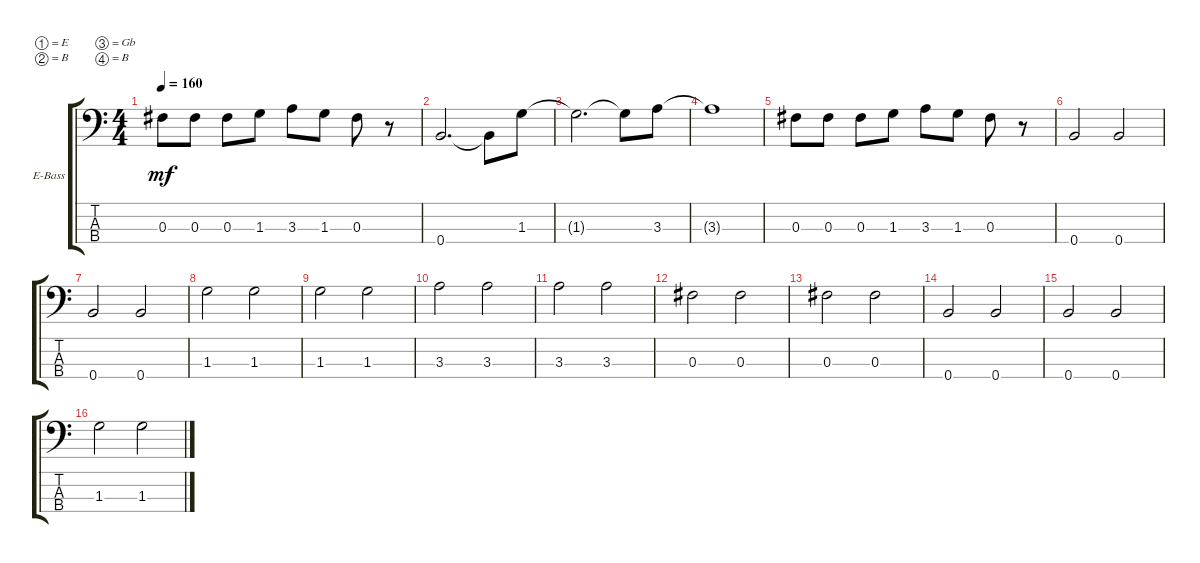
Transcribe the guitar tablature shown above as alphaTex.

\defaultSystemsLayout 4
\bracketExtendMode groupsimilarinstruments
\firstSystemTrackNameOrientation horizontal
\otherSystemsTrackNameOrientation horizontal
\track ("Electric Bass" "E-Bass") {instrument electricbassfinger}
\staff {score tabs}
\tuning (E3 B2 Gb2 B1)
\ts (4 4)
\tempo 160
\clef f4
\scale
0.333333
\ks c
0.3.8{dy mf} 0.3.8 0.3.8 1.3.8 3.3.8 1.3.8 0.3.8 r.8 |
\scale
0.333333 0.4.2{d} 0.4{t}.8 1.3.8 |
\scale
0.333333 1.3{t}.2{d} 1.3{t}.8 3.3.8 |
\scale
0.333333 3.3{t}.1 |
\scale
0.333333 0.3.8 0.3.8 0.3.8 1.3.8 3.3.8 1.3.8 0.3.8 r.8 |
\scale
0.333333 0.4.2 0.4.2 |
\scale
0.333333 0.4.2 0.4.2 |
\scale
0.333333 1.3.2 1.3.2 |
\scale
0.333333 1.3.2 1.3.2 |
\scale
0.333333 3.3.2 3.3.2 |
\scale
0.333333 3.3.2 3.3.2 |
\scale
0.333333 0.3.2 0.3.2 |
\scale
0.333333 0.3.2 0.3.2 |
\scale
0.333333 0.4.2 0.4.2 |
\scale
0.333333 0.4.2 0.4.2 |
\scale
0.333333 1.3.2 1.3.2
